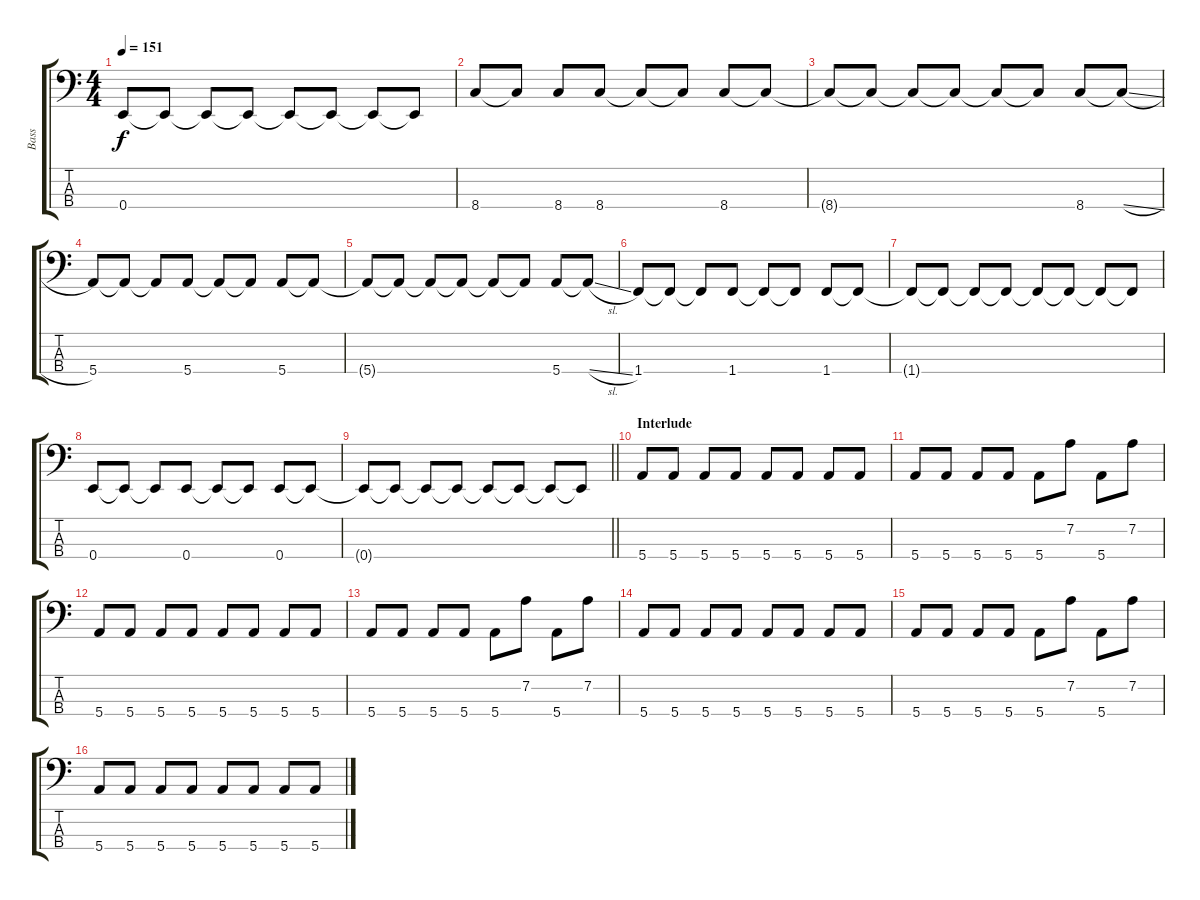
\track ("Bass" "Bass") {instrument electricbassfinger}
\staff {score tabs}
\tuning (G2 D2 A1 E1) {hide}
\ts (4 4)
\tempo 151
\clef f4
\ks c
0.4{t}.8{dy f} 0.4{t}.8 0.4{t}.8 0.4{t}.8 0.4{t}.8 0.4{t}.8 0.4{t}.8 0.4{t}.8 |
8.4.8 8.4{t}.8 8.4.8 8.4.8 8.4{t}.8 8.4{t}.8 8.4.8 8.4{t}.8 |
8.4{t}.8 8.4{t}.8 8.4{t}.8 8.4{t}.8 8.4{t}.8 8.4{t}.8 8.4.8 8.4{sl t}.8 |
5.4.8 5.4{t}.8 5.4{t}.8 5.4.8 5.4{t}.8 5.4{t}.8 5.4.8 5.4{t}.8 |
5.4{t}.8 5.4{t}.8 5.4{t}.8 5.4{t}.8 5.4{t}.8 5.4{t}.8 5.4.8 5.4{sl t}.8 |
1.4.8 1.4{t}.8 1.4{t}.8 1.4.8 1.4{t}.8 1.4{t}.8 1.4.8 1.4{t}.8 |
1.4{t}.8 1.4{t}.8 1.4{t}.8 1.4{t}.8 1.4{t}.8 1.4{t}.8 1.4{t}.8 1.4{t}.8 |
0.4.8 0.4{t}.8 0.4{t}.8 0.4.8 0.4{t}.8 0.4{t}.8 0.4.8 0.4{t}.8 |
\barLineRight lightlight
0.4{t}.8 0.4{t}.8 0.4{t}.8 0.4{t}.8 0.4{t}.8 0.4{t}.8 0.4{t}.8 0.4{t}.8 |
\section ("" "Interlude")
5.4.8 5.4.8 5.4.8 5.4.8 5.4.8 5.4.8 5.4.8 5.4.8 |
5.4.8 5.4.8 5.4.8 5.4.8 5.4.8 7.2.8 5.4.8 7.2.8 |
5.4.8 5.4.8 5.4.8 5.4.8 5.4.8 5.4.8 5.4.8 5.4.8 |
5.4.8 5.4.8 5.4.8 5.4.8 5.4.8 7.2.8 5.4.8 7.2.8 |
5.4.8 5.4.8 5.4.8 5.4.8 5.4.8 5.4.8 5.4.8 5.4.8 |
5.4.8 5.4.8 5.4.8 5.4.8 5.4.8 7.2.8 5.4.8 7.2.8 |
5.4.8 5.4.8 5.4.8 5.4.8 5.4.8 5.4.8 5.4.8 5.4.8
